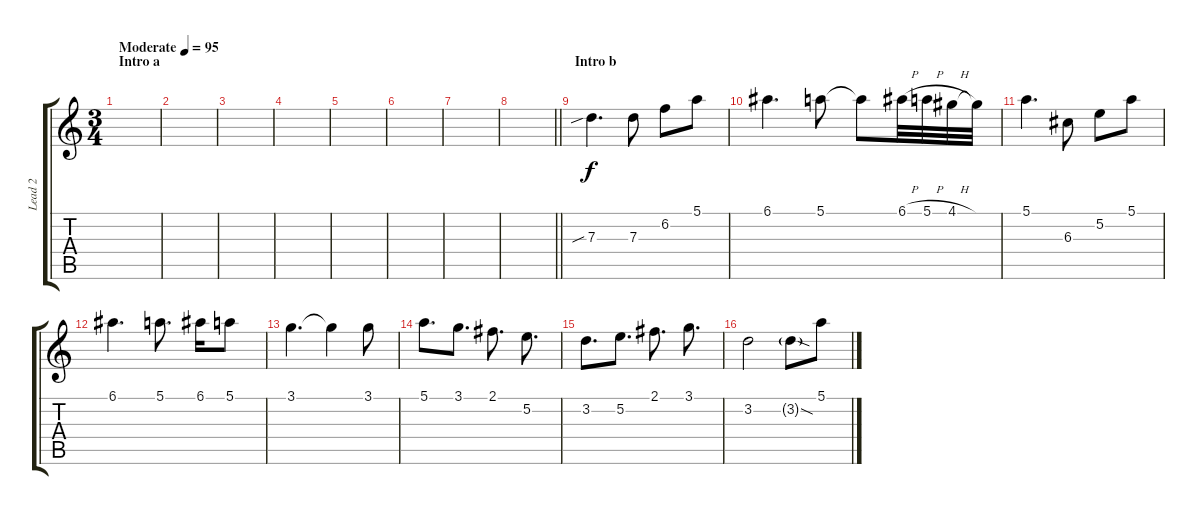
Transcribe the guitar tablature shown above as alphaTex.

\track ("Lead 2" "Lead 2") {instrument distortionguitar}
\staff {score tabs}
\tuning (E4 B3 G3 D3 A2 D2) {hide}
\ts (3 4)
\section ("" "Intro a")
\tempo (95 "Moderate")
\clef g2
\ks c
|
|
|
|
|
|
|
\barLineRight lightlight
|
\section ("" "Intro b")
7.3{sib}.4{d} 7.3.8 6.2.8 5.1.8 |
6.1.4{d} 5.1.8 5.1{t}.8 6.1{h}.32 5.1{h}.32 4.1{h}.32 4.1{t}.32 |
5.1.4{d} 6.3.8 5.2.8 5.1.8 |
6.1.4{d} 5.1.8{d} 6.1.16 5.1.8 |
3.1.4{d} 3.1{t}.4 3.1.8 |
5.1.8{d} 3.1.8{d} 2.1.8{d} 5.2.8{d} |
3.2.8{d} 5.2.8{d} 2.1.8{d} 3.1.8{d} |
3.2.2 3.2{sod g}.8 5.1{ss}.8
